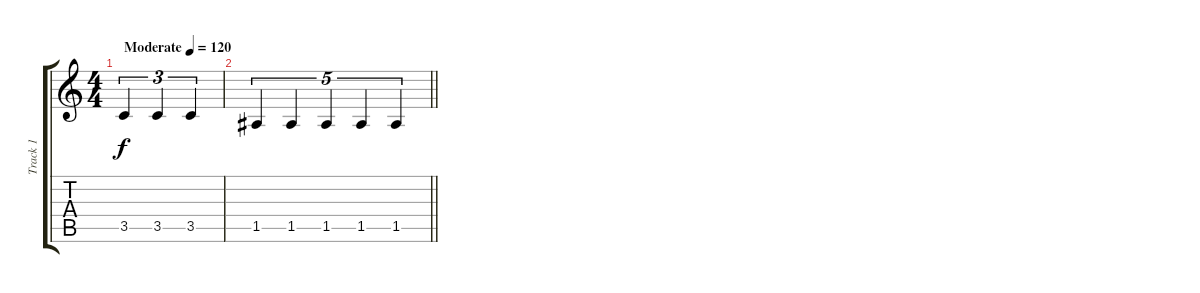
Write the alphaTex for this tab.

\track ("Track 1" "Track 1") {instrument acousticguitarsteel}
\staff {score tabs}
\tuning (E4 B3 G3 D3 A2 E2) {hide}
\ts (4 4)
\tempo (120 "Moderate")
\clef g2
\ks c
3.5.4{tu (3 2) dy f instrument acousticguitarsteel} 3.5.4{tu (3 2)} 3.5.4{tu (3 2)} |
\barLineRight lightlight
1.5.4{tu (5 4)} 1.5.4{tu (5 4)} 1.5.4{tu (5 4)} 1.5.4{tu (5 4)} 1.5.4{tu (5 4)}
